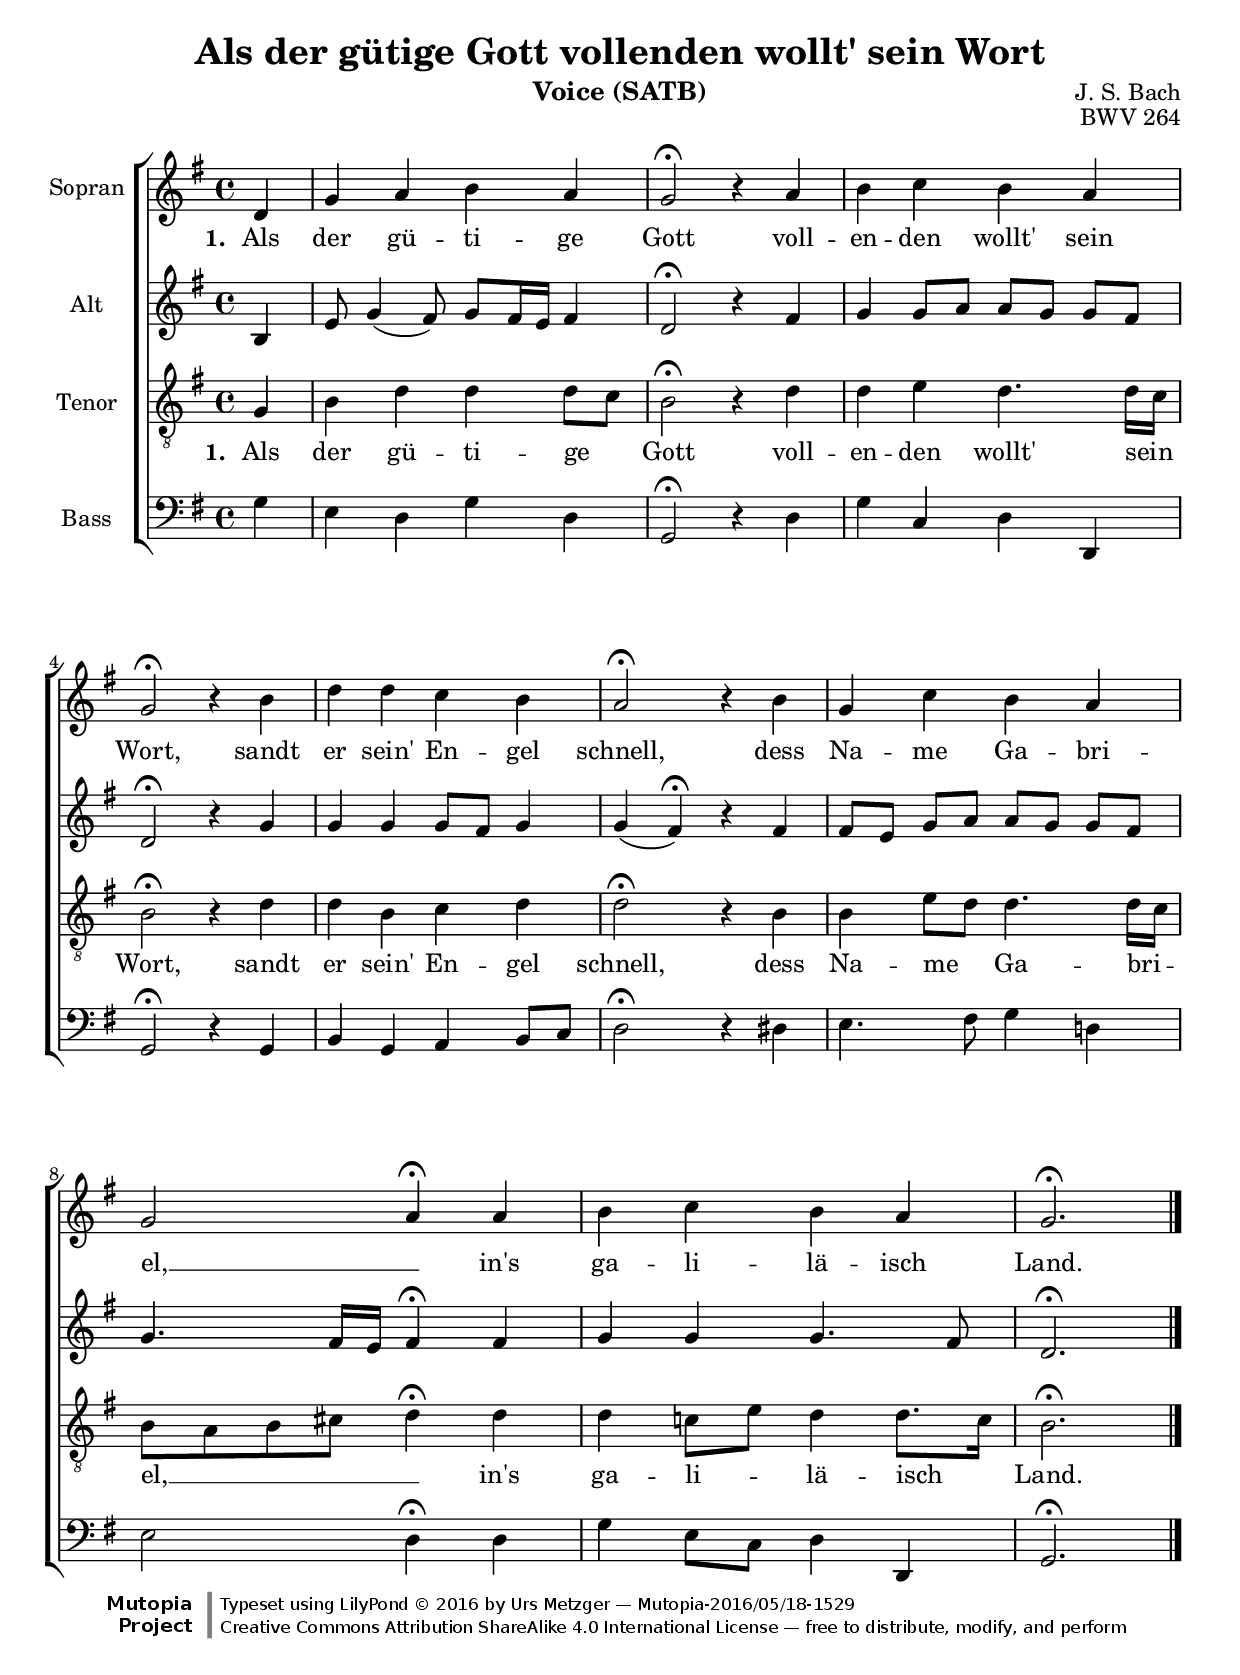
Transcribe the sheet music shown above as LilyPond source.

\version "2.18.2"

\header {
  title = "Als der gütige Gott vollenden wollt' sein Wort"
  composer = "J. S. Bach"
  opus = "BWV 264"
  instrument = "Voice (SATB)"
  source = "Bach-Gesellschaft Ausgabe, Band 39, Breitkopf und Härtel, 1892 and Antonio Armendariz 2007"
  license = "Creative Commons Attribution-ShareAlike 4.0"
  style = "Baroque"
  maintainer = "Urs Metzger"
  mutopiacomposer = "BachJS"

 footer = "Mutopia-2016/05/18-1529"
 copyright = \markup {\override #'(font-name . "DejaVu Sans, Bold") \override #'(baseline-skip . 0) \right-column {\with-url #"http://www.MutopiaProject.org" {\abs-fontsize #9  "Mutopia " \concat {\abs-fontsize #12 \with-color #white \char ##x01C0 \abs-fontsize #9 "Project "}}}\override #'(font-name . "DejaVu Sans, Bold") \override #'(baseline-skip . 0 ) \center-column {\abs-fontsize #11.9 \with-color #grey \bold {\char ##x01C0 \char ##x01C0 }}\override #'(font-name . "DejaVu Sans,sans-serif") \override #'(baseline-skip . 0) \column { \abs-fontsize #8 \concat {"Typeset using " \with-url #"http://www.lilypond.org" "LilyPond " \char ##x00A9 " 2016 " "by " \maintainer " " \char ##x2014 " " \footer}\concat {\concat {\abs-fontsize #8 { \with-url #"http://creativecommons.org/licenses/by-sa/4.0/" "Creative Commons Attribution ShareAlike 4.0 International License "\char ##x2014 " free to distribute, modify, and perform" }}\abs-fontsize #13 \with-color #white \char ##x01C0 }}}
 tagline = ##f
}

\paper {
  top-margin = 12
  bottom-margin = 12
  ragged-last-bottom = ##f
}

global = {
  \key g \major
  \time 4/4
  \autoBeamOff
}

sopranoMusic = \relative c' {
  \global
  \partial 4 d g a b a g2\fermata r4
  a b c b a g2\fermata r4
  b d d c b a2\fermata r4
  b g c b a g2 \melisma a4 \fermata \melismaEnd
  a b c b a g2.\fermata \bar "|."
}

altoMusic = \relative c' {
  \global
  \partial 4 b4 e8 g4( fis8) g8[ fis16 e] fis4 d2\fermata r4
  fis g g8[ a] a[ g] g[ fis] d2\fermata r4
  g g g4 g8[ fis] g4 | g4( fis4) \fermata r
  fis4 | fis8[ e] g[ a] a[ g] g[ fis]
  g4. fis16[ e] fis4 \fermata
  fis g g g4. fis8 d2.\fermata
}

tenorMusic = \relative g {
  \global
  \partial 4 g4  b d d d8[ c] b2\fermata r4
  d d e d4. d16[ c] b2\fermata r4
  d d b c d d2\fermata r4
  b b e8[ d] d4. d16[ c] b8[ \melisma a b cis] d4 \fermata \melismaEnd
  d d c!8[ e] d4 d8.[ c16] b2.\fermata
}

bassMusic = \relative g {
  \global
  \partial 4 g4  e d g d g,2\fermata r4
  d' g c, d d, g2\fermata r4
  g4 b g a b8[ c] d2\fermata r4
  dis e4. fis8 g4 d! e2 \melisma d4 \fermata \melismaEnd
  d g e8[ c] d4 d, g2.\fermata
}

words = \lyricmode {
  \set stanza = #"1. "
  Als der gü -- ti -- ge Gott
  voll -- en -- den wollt' sein Wort,
  sandt er sein' En -- gel schnell,
  dess Na -- me Ga -- bri -- el, __
  in's ga -- li -- lä -- isch Land.
}

\score {
  \new ChoirStaff <<
    \new Staff = "sopranos" <<
      \set Staff.instrumentName = "Sopran"
      \new Voice = "sopranos" { \global \sopranoMusic }
    >>
    \new Lyrics \lyricsto "sopranos" \words
    \new Staff = "altos" <<
      \set Staff.instrumentName = "Alt"
      \new Voice = "altos" { \global \altoMusic }
    >>
    \new Staff = "tenors" <<
      \set Staff.instrumentName = "Tenor"
      \new Voice = "tenors" { \global \clef "treble_8" \tenorMusic }
    >>
    \new Lyrics \lyricsto "tenors" \words
    \new Staff = "basses" <<
      \set Staff.instrumentName = "Bass"
      \new Voice = "basses" { \clef "bass" \global \bassMusic }
    >>
  >>
  \layout {}
  \midi { \tempo 4 = 85 }
}
